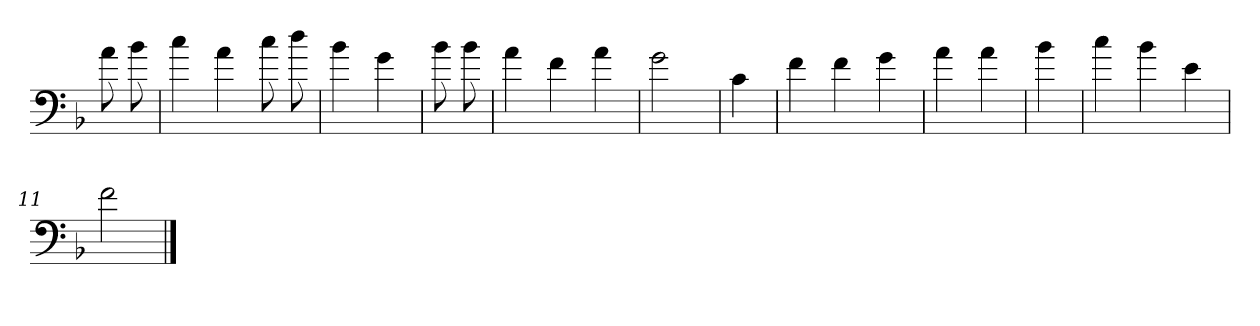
**kern
*part1
*staff1
*clefF4
*k[b-]
*F:
=
8a
8b-
=1
4cc
4a
8cc
8dd
=2
4b-
4g
=3
8b-
8b-
=4
4a
4f
4a
=5
2g
=6
4c
=7
4f
4f
4g
=8
4a
4a
=9
4b-
=10
4cc
4b-
4e
=11
2f
==
*-
